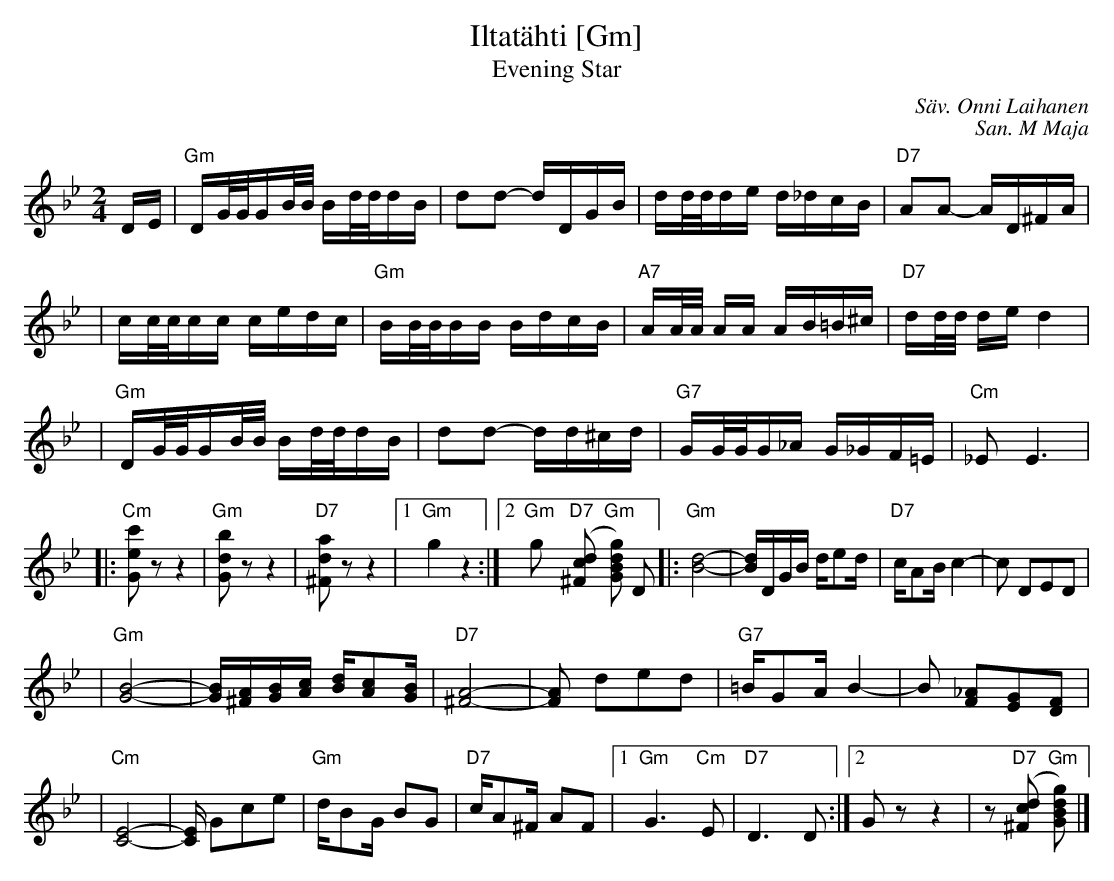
X:1
T: Iltat\"ahti [Gm]
T: Evening Star
C: S\"av. Onni Laihanen
C: San. M Maja
M: 2/4
L: 1/16
K: Gm
DE \
| "Gm"DG/G/GB/B/ Bd/d/dB | d2kd2- dDGB \
| dd/d/de d_dcB | "D7"A2A2- AD^FA |
| cc/c/cc cedc | "Gm"BB/B/BB BdcB \
| "A7"AA/A/ AA AB=B^c | "D7"dd/d/ de d4 |
| "Gm"DG/G/GB/B/ Bd/d/dB | d2kd2- dd^cd \
| "G7"GG/G/G_A G_GF=E | "Cm"_E2 E6 |
|: "Cm"[c'2e2G2]z2 z4 | "Gm"[b2d2G2]z2 z4 \
| "D7"[a2d2^F2]z2 z4 |1 "Gm"g4 z4 :|2 "Gm"g2 ("D7"[d2c2^F2] "Gm"[g2d2B2G2]) D2 \
|: "Gm"[d8-B8-] | [dB]DGB de2d \
| "D7"cA2B c4- | c2 D2E2D2 |
| "Gm"[B8-G8-] | [BG][A^F][BG][cA] [dB][c2A2][BG] \
| "D7"[A8-^F8-] | [A2F2] d2e2d2 \
| "G7"=BG2A B4- | B2 [_A2F2][G2E2][F2D2] |
| "Cm"[E8-C8-] | [EC] G2c2e2 \
| "Gm"dB2G B2G2 | "D7"cA2^F A2F2 \
|1 "Gm"G6 "Cm"E2 | "D7"D6 D2 :|2 G2z2 z4 | z2 "D7"([d2c2^F2] "Gm"[g2d2B2G2]) |]
